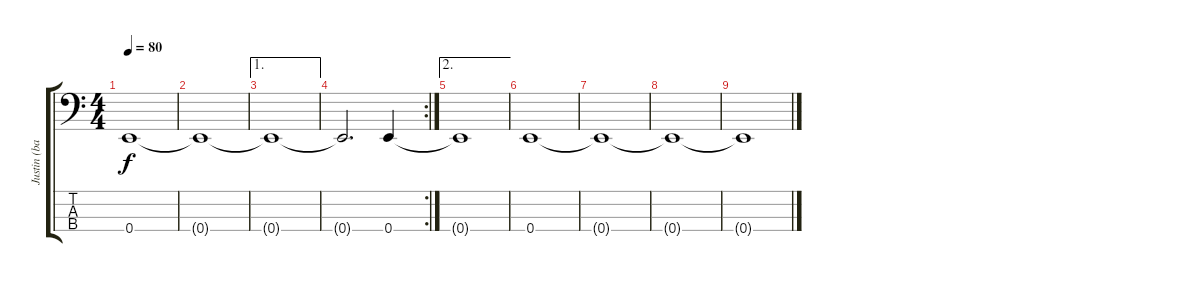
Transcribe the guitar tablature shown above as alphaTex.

\track ("Justin (backround)" "Justin (ba") {instrument electricbassfinger}
\staff {score tabs}
\tuning (G2 D2 A1 E1) {hide}
\ts (4 4)
\tempo 80
\clef f4
\ks c
0.4{t}.1{dy f} |
0.4{t}.1 |
\ae 1
0.4{t}.1 |
\rc 2
0.4{t}.2{d} 0.4.4 |
\ae 2
0.4{t}.1 |
0.4.1 |
0.4{t}.1 |
0.4{t}.1 |
0.4{t}.1
